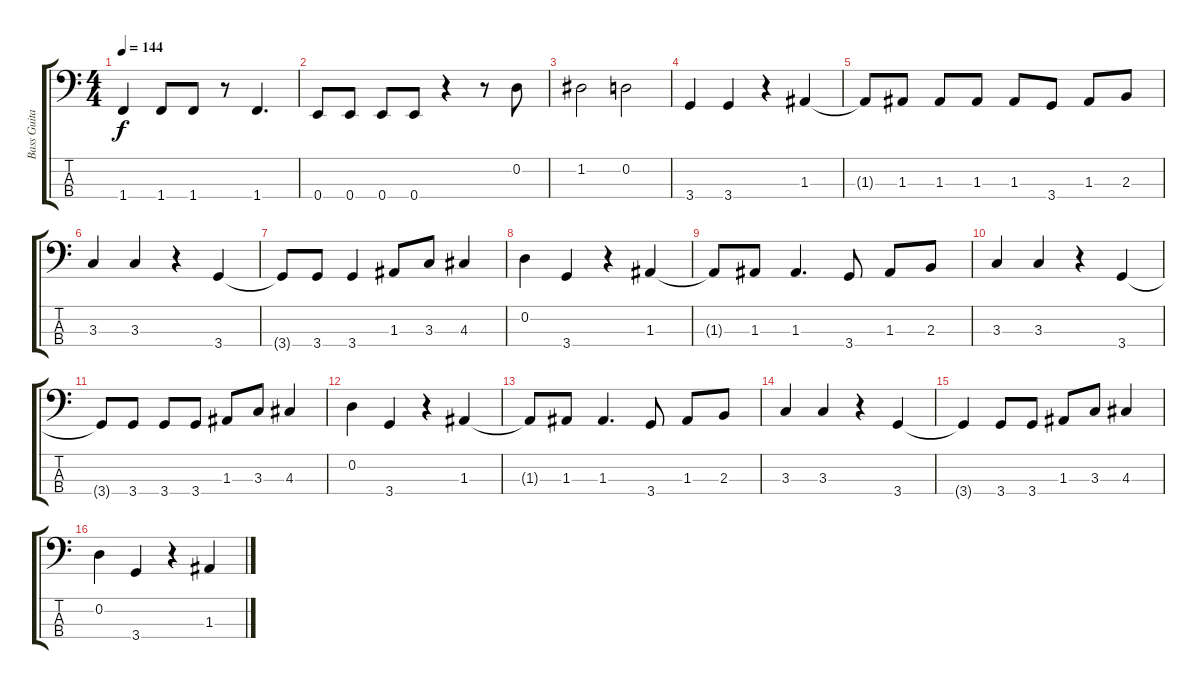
\track ("Bass Guitar         " "Bass Guita") {instrument electricbassfinger}
\staff {score tabs}
\tuning (G2 D2 A1 E1) {hide}
\ts (4 4)
\tempo 144
\clef f4
\ks c
1.4.4{dy f} 1.4.8 1.4.8 r.8 1.4.4{d} |
0.4.8 0.4.8 0.4.8 0.4.8 r.4 r.8 0.2.8 |
1.2.2 0.2.2 |
3.4.4 3.4.4 r.4 1.3.4 |
1.3{t}.8 1.3.8 1.3.8 1.3.8 1.3.8 3.4.8 1.3.8 2.3.8 |
3.3.4 3.3.4 r.4 3.4.4 |
3.4{t}.8 3.4.8 3.4.4 1.3.8 3.3.8 4.3.4 |
0.2.4 3.4.4 r.4 1.3.4 |
1.3{t}.8 1.3.8 1.3.4{d} 3.4.8 1.3.8 2.3.8 |
3.3.4 3.3.4 r.4 3.4.4 |
3.4{t}.8 3.4.8 3.4.8 3.4.8 1.3.8 3.3.8 4.3.4 |
0.2.4 3.4.4 r.4 1.3.4 |
1.3{t}.8 1.3.8 1.3.4{d} 3.4.8 1.3.8 2.3.8 |
3.3.4 3.3.4 r.4 3.4.4 |
3.4{t}.4 3.4.8 3.4.8 1.3.8 3.3.8 4.3.4 |
0.2.4 3.4.4 r.4 1.3.4
